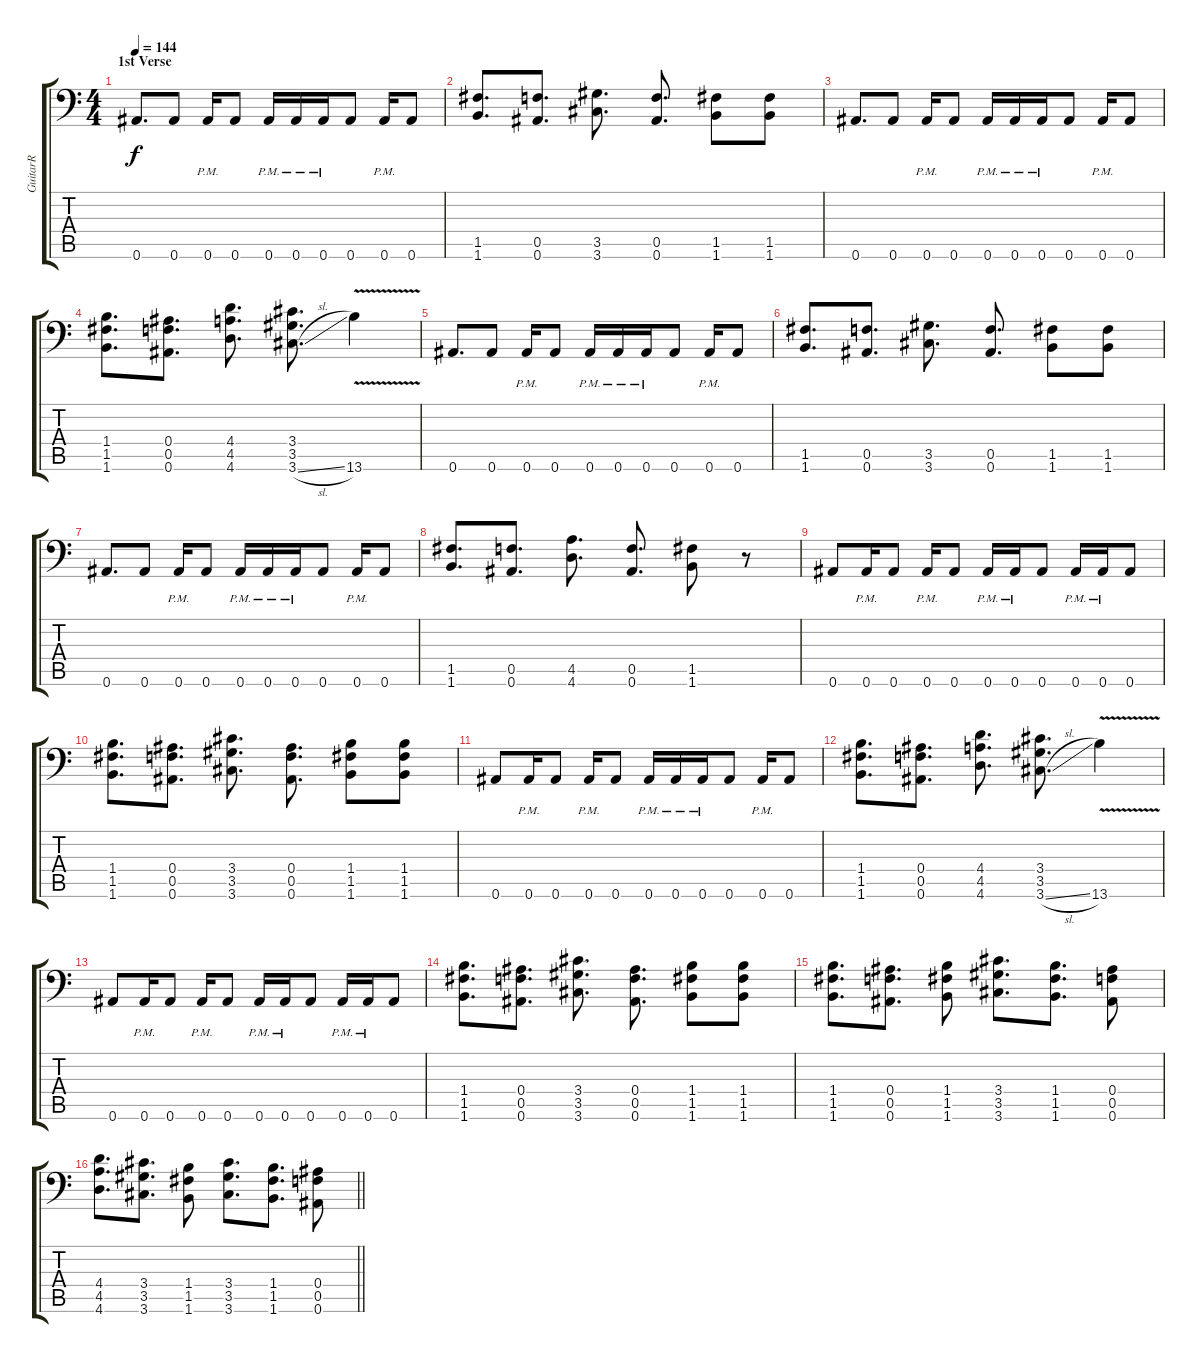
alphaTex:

\track ("GuitarR" "GuitarR") {instrument distortionguitar}
\staff {score tabs}
\tuning (C4 G3 Eb3 Bb2 F2 Bb1) {hide}
\ts (4 4)
\section ("" "1st Verse")
\tempo 144
\clef f4
\ks c
0.6.8{d dy f} 0.6.8 0.6{pm}.16 0.6.8 0.6{pm}.16 0.6{pm}.16 0.6{pm}.16 0.6.8 0.6{pm}.16 0.6.8 |
(1.5 1.6).8{d} (0.5 0.6).8{d} (3.5 3.6).8{d} (0.5 0.6).8{d} (1.5 1.6).8 (1.5 1.6).8 |
0.6.8{d} 0.6.8 0.6{pm}.16 0.6.8 0.6{pm}.16 0.6{pm}.16 0.6{pm}.16 0.6.8 0.6{pm}.16 0.6.8 |
(1.4 1.5 1.6).8{d} (0.4 0.5 0.6).8{d} (4.4 4.5 4.6).8{d} (3.4 3.5 3.6{sl}).8{d} 13.6{v}.4 |
0.6.8{d} 0.6.8 0.6{pm}.16 0.6.8 0.6{pm}.16 0.6{pm}.16 0.6{pm}.16 0.6.8 0.6{pm}.16 0.6.8 |
(1.5 1.6).8{d} (0.5 0.6).8{d} (3.5 3.6).8{d} (0.5 0.6).8{d} (1.5 1.6).8 (1.5 1.6).8 |
0.6.8{d} 0.6.8 0.6{pm}.16 0.6.8 0.6{pm}.16 0.6{pm}.16 0.6{pm}.16 0.6.8 0.6{pm}.16 0.6.8 |
(1.5 1.6).8{d} (0.5 0.6).8{d} (4.5 4.6).8{d} (0.5 0.6).8{d} (1.5 1.6).8 r.8 |
0.6.8 0.6{pm}.16 0.6.8 0.6{pm}.16 0.6.8 0.6{pm}.16 0.6{pm}.16 0.6.8 0.6{pm}.16 0.6{pm}.16 0.6.8 |
(1.4 1.5 1.6).8{d} (0.4 0.5 0.6).8{d} (3.4 3.5 3.6).8{d} (0.4 0.5 0.6).8{d} (1.4 1.5 1.6).8 (1.4 1.5 1.6).8 |
0.6.8 0.6{pm}.16 0.6.8 0.6{pm}.16 0.6.8 0.6{pm}.16 0.6{pm}.16 0.6{pm}.16 0.6.8 0.6{pm}.16 0.6.8 |
(1.4 1.5 1.6).8{d} (0.4 0.5 0.6).8{d} (4.4 4.5 4.6).8{d} (3.4 3.5 3.6{sl}).8{d} 13.6{v}.4 |
0.6.8 0.6{pm}.16 0.6.8 0.6{pm}.16 0.6.8 0.6{pm}.16 0.6{pm}.16 0.6.8 0.6{pm}.16 0.6{pm}.16 0.6.8 |
(1.4 1.5 1.6).8{d} (0.4 0.5 0.6).8{d} (3.4 3.5 3.6).8{d} (0.4 0.5 0.6).8{d} (1.4 1.5 1.6).8 (1.4 1.5 1.6).8 |
(1.4 1.5 1.6).8{d} (0.4 0.5 0.6).8{d} (1.4 1.5 1.6).8 (3.4 3.5 3.6).8{d} (1.4 1.5 1.6).8{d} (0.4 0.5 0.6).8 |
\barLineRight lightlight
(4.4 4.5 4.6).8{d} (3.4 3.5 3.6).8{d} (1.4 1.5 1.6).8 (3.4 3.5 3.6).8{d} (1.4 1.5 1.6).8{d} (0.4 0.5 0.6).8
